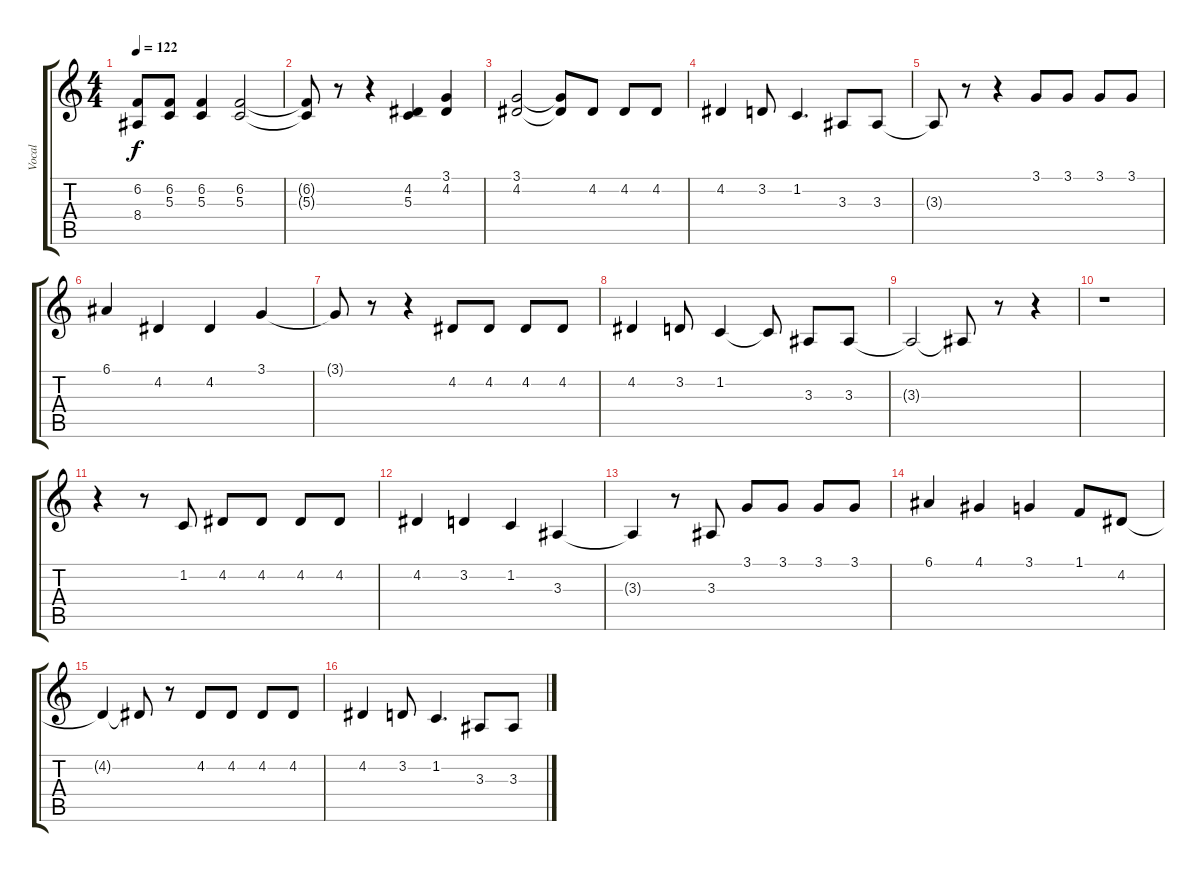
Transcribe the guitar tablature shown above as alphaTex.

\track ("Vocal" "Vocal") {instrument bassoon}
\staff {score tabs}
\tuning (E4 B3 G3 D3 A2 E2) {hide}
\ts (4 4)
\tempo 122
\clef g2
\ks c
(6.2 8.4).8{dy f} (6.2 5.3).8 (6.2 5.3).4 (6.2 5.3).2 |
(6.2{t} 5.3{t}).8 r.8 r.4 (4.2 5.3).4 (3.1 4.2).4 |
(3.1 4.2).2 (3.1{t} 4.2{t}).8 4.2.8 4.2.8 4.2.8 |
4.2.4 3.2.8 1.2.4{d} 3.3.8 3.3.8 |
3.3{t}.8 r.8 r.4 3.1.8 3.1.8 3.1.8 3.1.8 |
6.1.4 4.2.4 4.2.4 3.1.4 |
3.1{t}.8 r.8 r.4 4.2.8 4.2.8 4.2.8 4.2.8 |
4.2.4 3.2.8 1.2.4 1.2{t}.8 3.3.8 3.3.8 |
3.3{t}.2 3.3{t}.8 r.8 r.4 |
r.1 |
r.4 r.8 1.2.8 4.2.8 4.2.8 4.2.8 4.2.8 |
4.2.4 3.2.4 1.2.4 3.3.4 |
3.3{t}.4 r.8 3.3.8 3.1.8 3.1.8 3.1.8 3.1.8 |
6.1.4 4.1.4 3.1.4 1.1.8 4.2.8 |
4.2{t}.4 4.2{t}.8 r.8 4.2.8 4.2.8 4.2.8 4.2.8 |
4.2.4 3.2.8 1.2.4{d} 3.3.8 3.3.8
